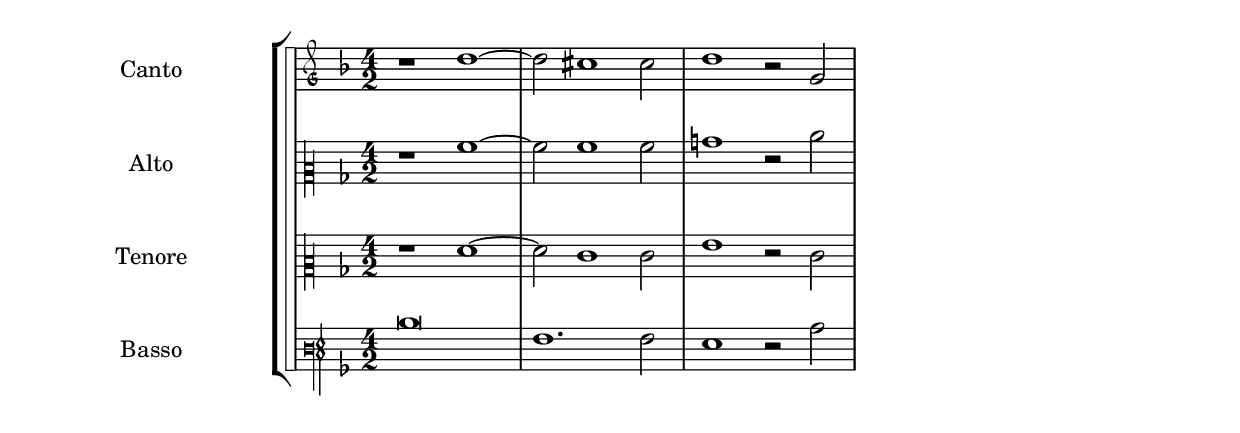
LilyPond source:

\version "2.16.0"
\include "english.ly"

\include "../../include/macros.ly" 

cantoXXVI = \relative c'' {
    \fourTwoCutTime
    \clef "petrucci-g"
    \key f \major

    r1 d ~ | d2 cs1 cs2 | d1 r2 g, | }

altoXXVI = \relative c'' {
    \fourTwoCutTime
    \clef "petrucci-c2"
    \key f \major

    r1 a1 ~ | a2 a1 a2 | b1 r2 c2 | }

tenoreXXVI = \relative c' {
    \fourTwoCutTime
    \clef "petrucci-c2"
    \key f \major

    r1 f1 ~ | f2 e1 e2 | g1 r2 e | }

bassoXXVI = \relative c' {
    \fourTwoCutTime
    \clef "petrucci-f3"
    \key f \major

    d\breve | a1. a2 | g1 r2 c | }


    
\layout {
    ragged-bottom = ##t
    \context {
    }
    indent = 4\cm
    incipit-width = 2\cm
}
   \score {
        \new StaffGroup \with {
          systemStartDelimiter = #'SystemStartSquare
        } <<
            \new ChoirStaff = choirStaff <<
                \new Voice << 
                    \override Slur #'transparent = ##t 
                    \set Staff.instrumentName = #"Canto"
                    \cantoXXVI 
                >>
                \new Voice << 
                    \override Slur #'transparent = ##t 
                    \set Staff.instrumentName = #"Alto"
                    \altoXXVI 
                >>
                \new Voice << 
                    \set Staff.instrumentName = #"Tenore"
                    \tenoreXXVI 
                >>
                \new Voice << 
                    \set Staff.instrumentName = #"Basso"
                    \bassoXXVI 
                >>
            >>
        >>
}



